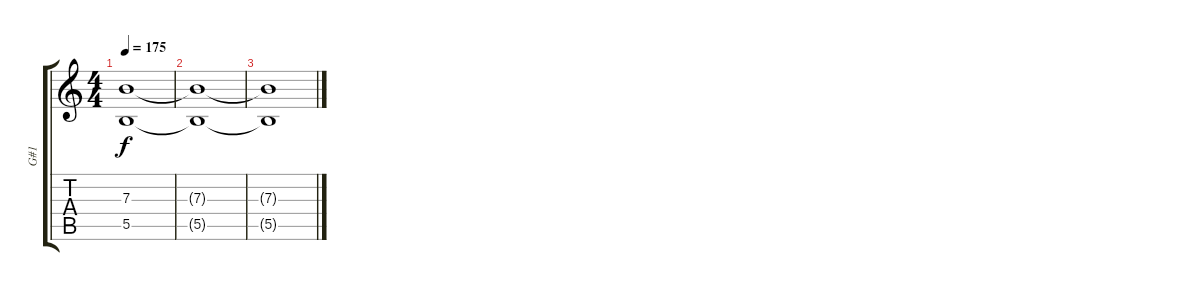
\track ("G#1" "G#1") {instrument overdrivenguitar}
\staff {score tabs}
\tuning (Db4 Ab3 E3 B2 Gb2 B1) {hide}
\ts (4 4)
\tempo 175
\clef g2
\ks c
(7.3{t} 5.5{t}).1{dy f} |
(7.3{t} 5.5{t}).1 |
(7.3{t} 5.5{t}).1
